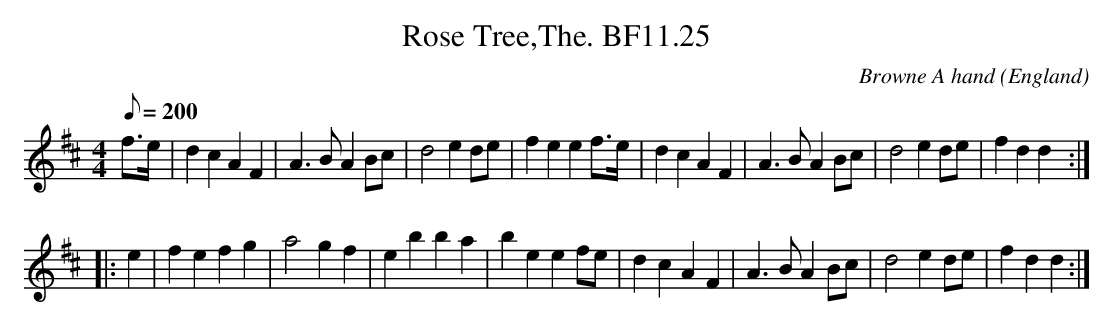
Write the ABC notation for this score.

X:1
T:Rose Tree,The. BF11.25
M:4/4
L:1/8
Q:200
C:Browne A hand
O:England
K:D
f>e|d2c2A2F2|A3BA2Bc|d4e2de|f2e2e2f>e|d2c2A2F2|A3BA2Bc|d4e2de|f2d2d2::!
e2|f2e2f2g2|a4g2f2|e2b2b2a2|b2e2e2fe|d2c2A2F2|A3BA2Bc|d4e2de|f2d2d2:|]
